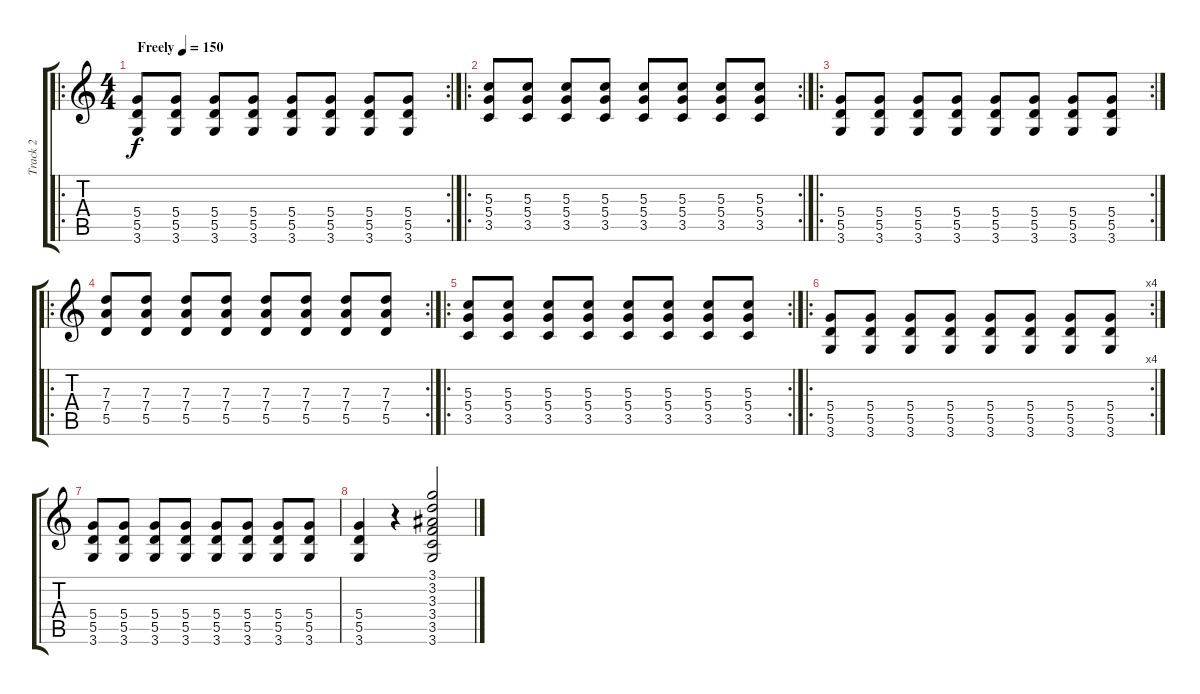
\track ("Track 2" "Track 2") {instrument distortionguitar}
\staff {score tabs}
\tuning (E4 B3 G3 D3 A2 E2) {hide}
\ro
\rc 2
\ts (4 4)
\tempo (150 "Freely")
\clef g2
\ks c
(5.4 5.5 3.6).8{dy f instrument distortionguitar} (5.4 5.5 3.6).8 (5.4 5.5 3.6).8 (5.4 5.5 3.6).8 (5.4 5.5 3.6).8 (5.4 5.5 3.6).8 (5.4 5.5 3.6).8 (5.4 5.5 3.6).8 |
\ro
\rc 2
(5.3 5.4 3.5).8 (5.3 5.4 3.5).8 (5.3 5.4 3.5).8 (5.3 5.4 3.5).8 (5.3 5.4 3.5).8 (5.3 5.4 3.5).8 (5.3 5.4 3.5).8 (5.3 5.4 3.5).8 |
\ro
\rc 2
(5.4 5.5 3.6).8 (5.4 5.5 3.6).8 (5.4 5.5 3.6).8 (5.4 5.5 3.6).8 (5.4 5.5 3.6).8 (5.4 5.5 3.6).8 (5.4 5.5 3.6).8 (5.4 5.5 3.6).8 |
\ro
\rc 2
(7.3 7.4 5.5).8 (7.3 7.4 5.5).8 (7.3 7.4 5.5).8 (7.3 7.4 5.5).8 (7.3 7.4 5.5).8 (7.3 7.4 5.5).8 (7.3 7.4 5.5).8 (7.3 7.4 5.5).8 |
\ro
\rc 2
(5.3 5.4 3.5).8 (5.3 5.4 3.5).8 (5.3 5.4 3.5).8 (5.3 5.4 3.5).8 (5.3 5.4 3.5).8 (5.3 5.4 3.5).8 (5.3 5.4 3.5).8 (5.3 5.4 3.5).8 |
\ro
\rc 4
(5.4 5.5 3.6).8 (5.4 5.5 3.6).8 (5.4 5.5 3.6).8 (5.4 5.5 3.6).8 (5.4 5.5 3.6).8 (5.4 5.5 3.6).8 (5.4 5.5 3.6).8 (5.4 5.5 3.6).8 |
(5.4 5.5 3.6).8 (5.4 5.5 3.6).8 (5.4 5.5 3.6).8 (5.4 5.5 3.6).8 (5.4 5.5 3.6).8 (5.4 5.5 3.6).8 (5.4 5.5 3.6).8 (5.4 5.5 3.6).8 |
(5.4 5.5 3.6).4 r.4 (3.1 3.2 3.3 3.4 3.5 3.6).2
